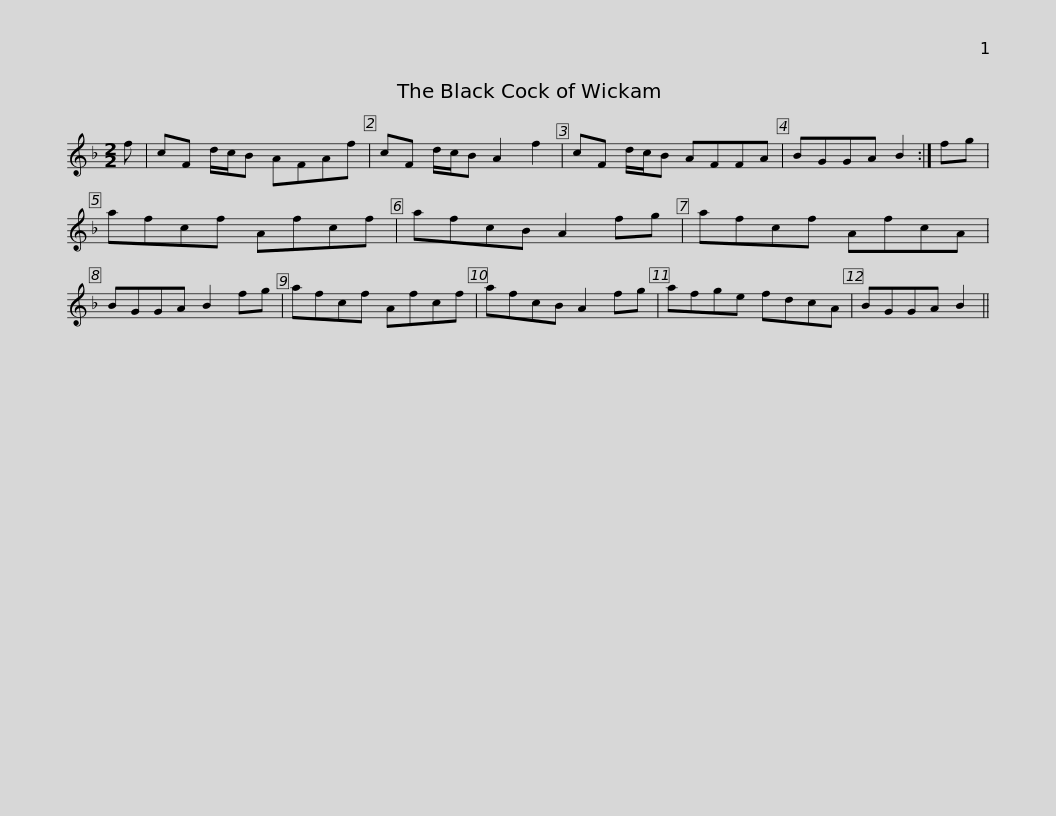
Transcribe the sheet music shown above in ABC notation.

X:1
L:1/8
M:2/2
I:linebreak $
K:F
V:1 treble
V:1
 f | cF d/c/B AFAf | cF d/c/B A2 f2 | cF d/c/B AFFA | BGGA B2 :| %5
 fg | afcf Afcf |$ afcB A2 fg | afcf AfcA | BGGA B2 fg | %10
 afcf Afcf | afcB A2 fg | afge fdcA |$ BGGA B2 || %14
